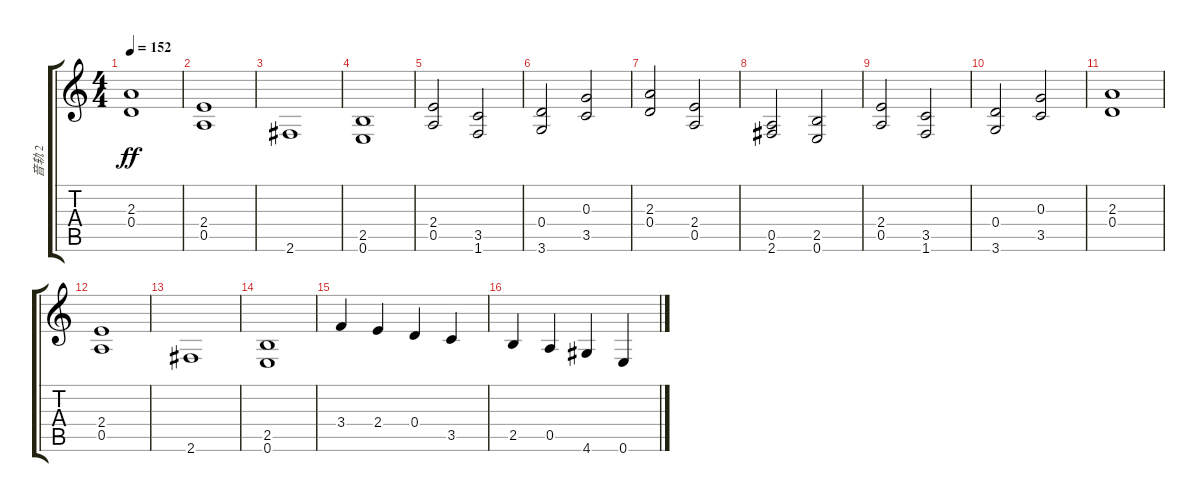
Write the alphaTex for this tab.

\track ("音轨 2" "音轨 2") {instrument overdrivenguitar}
\staff {score tabs}
\tuning (E4 B3 G3 D3 A2 E2) {hide}
\ts (4 4)
\tempo 152
\clef g2
\ks c
(2.3 0.4).1{dy ff} |
(2.4 0.5).1 |
2.6.1 |
(2.5 0.6).1 |
(2.4 0.5).2 (3.5 1.6).2 |
(0.4 3.6).2 (0.3 3.5).2 |
(2.3 0.4).2 (2.4 0.5).2 |
(0.5 2.6).2 (2.5 0.6).2 |
(2.4 0.5).2 (3.5 1.6).2 |
(0.4 3.6).2 (0.3 3.5).2 |
(2.3 0.4).1 |
(2.4 0.5).1 |
2.6.1 |
(2.5 0.6).1 |
3.4.4 2.4.4 0.4.4 3.5.4 |
2.5.4 0.5.4 4.6.4 0.6.4
